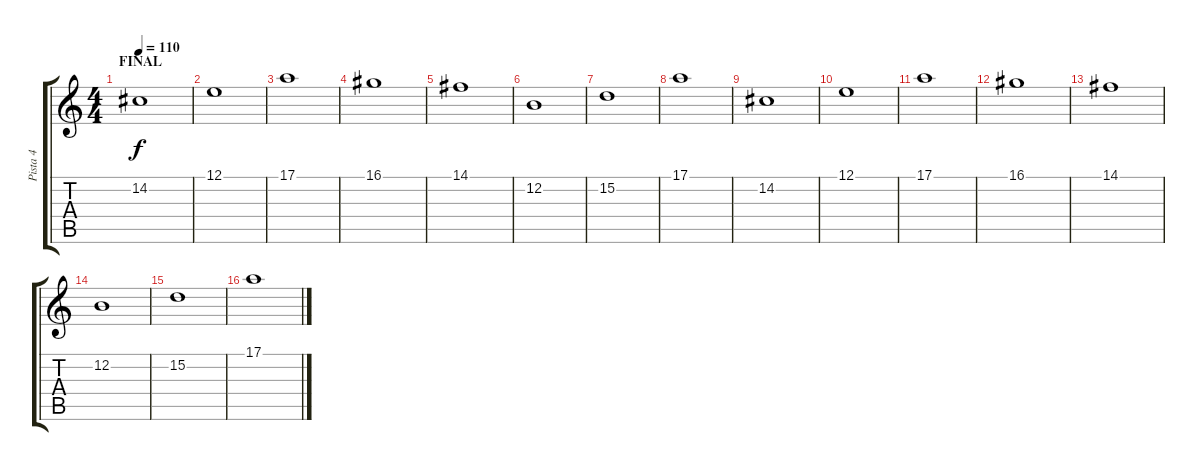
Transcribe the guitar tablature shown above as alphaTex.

\track ("Pista 4" "Pista 4") {instrument acousticgrandpiano}
\staff {score tabs}
\tuning (E4 B3 G3 D3 A2 E2) {hide}
\ts (4 4)
\section ("" "FINAL")
\tempo 110
\clef g2
\ks c
14.2.1{dy f} |
12.1.1 |
17.1.1 |
16.1.1 |
14.1.1 |
12.2.1 |
15.2.1 |
17.1.1 |
14.2.1 |
12.1.1 |
17.1.1 |
16.1.1 |
14.1.1 |
12.2.1 |
15.2.1 |
17.1.1
